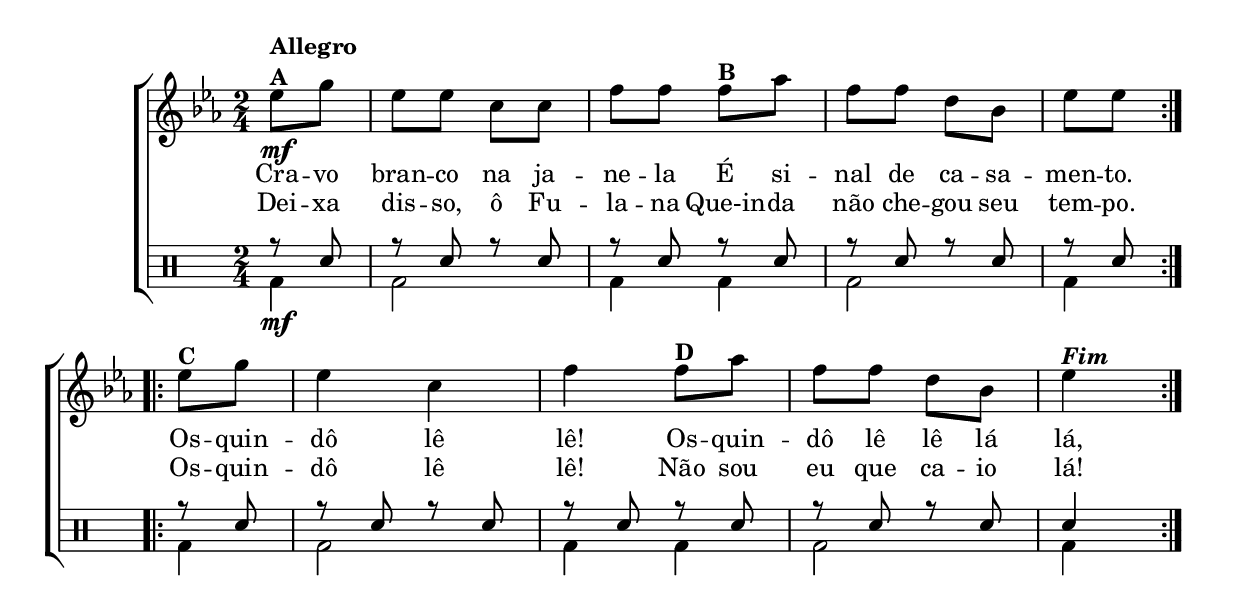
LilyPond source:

%-*- coding: utf-8 -*-

\version "2.14.2"

%\header {title = "variacoes sobre cravo branco na janela"}


\new ChoirStaff <<

  <<

    \relative c { 
      \transpose c bes' {
        \clef treble
        \override Staff.TimeSignature #'style = #'()
        \override Score.BarNumber #'transparent = ##t
        \time 2/4
        \key f \major
        \partial 8*2

        \context Voice = melody {


          \repeat volta 2 {
            f8\mf^\markup {\column {\bold {Allegro  A}}} a 
            f f d d g g 
            g8^\markup {\bold B} bes g g e c f f 

          }
        }
        \context Voice = verse {

          \repeat volta 2 {
            f8^\markup {\bold C} a f4 d g
            g8^\markup {\bold D} bes g g e c f4^\markup  { \italic \bold Fim  }

          }
          \break

        }
      }
    }

    \lyricsto melody \context Lyrics = mainlyrics \lyricmode {
      
      Cra8 -- vo bran -- co na ja  -- ne -- la
      É si -- nal de ca  -- sa -- men -- to.
    }

    \lyricsto melody \context Lyrics = repeatlyrics \lyricmode {

      Dei -- xa dis8 -- so, ô Fu -- la -- na
      Que-in -- da não che -- gou seu tem -- po.
    }

    \lyricsto verse \context Lyrics = mainlyrics \lyricmode {

      
      Os8 -- quin -- dô4 lê lê!
      Os8 -- quin -- dô lê lê lá lá,4 
    }

    \lyricsto verse \context Lyrics = repeatlyrics \lyricmode {

      Os8 -- quin -- dô4 lê lê!
      Não8 sou eu que ca -- io lá!
      \break
    }
    

  >>

  \drums {

    \override Staff.TimeSignature #'style = #'()
    \time 2/4
    \partial 8*2

    \context DrumVoice = "1" { }
    \context DrumVoice = "2" { }

    <<

      {
        r8 sn
        r sn r sn
        r sn r sn
        r sn r sn
        r sn

        r8 sn
        r sn r sn
        r sn r sn
        r sn r sn
        sn4

      }

      \\

      {

        bd4\mf
        bd2 
        bd4 bd 
        bd 2
        bd4

        bd
        bd2
        bd4 bd 
        bd2
        bd4

      }

    >>

  }

>>